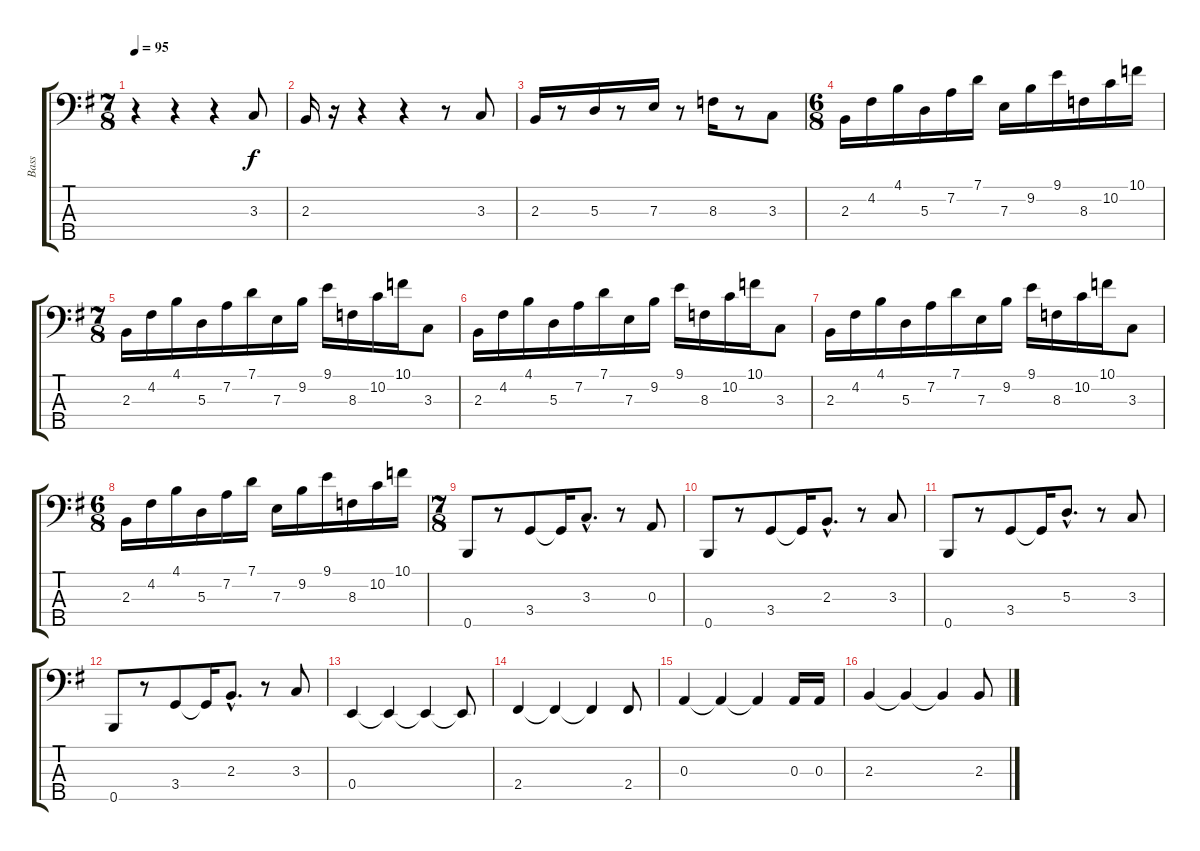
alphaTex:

\track ("Bass" "Bass") {instrument electricbassfinger}
\staff {score tabs}
\tuning (G2 D2 A1 E1 B0) {hide}
\ts (7 8)
\tempo 95
\clef f4
\ks eminor
r.4{dy f instrument electricbassfinger} r.4 r.4 3.3.8 |
2.3.16 r.16 r.4 r.4 r.8 3.3.8 |
2.3.16 r.8 5.3.16 r.8 7.3.16 r.8 8.3.16 r.8 3.3.8 |
\ts (6 8)
2.3.16 4.2.16 4.1.16 5.3.16 7.2.16 7.1.16 7.3.16 9.2.16 9.1.16 8.3.16 10.2.16 10.1.16 |
\ts (7 8)
2.3.16 4.2.16 4.1.16 5.3.16 7.2.16 7.1.16 7.3.16 9.2.16 9.1.16 8.3.16 10.2.16 10.1.16 3.3.8 |
2.3.16 4.2.16 4.1.16 5.3.16 7.2.16 7.1.16 7.3.16 9.2.16 9.1.16 8.3.16 10.2.16 10.1.16 3.3.8 |
2.3.16 4.2.16 4.1.16 5.3.16 7.2.16 7.1.16 7.3.16 9.2.16 9.1.16 8.3.16 10.2.16 10.1.16 3.3.8 |
\ts (6 8)
2.3.16 4.2.16 4.1.16 5.3.16 7.2.16 7.1.16 7.3.16 9.2.16 9.1.16 8.3.16 10.2.16 10.1.16 |
\ts (7 8)
0.5.8 r.8 3.4.8 3.4{t}.16 3.3{hac}.8{d} r.8 0.3.8 |
0.5.8 r.8 3.4.8 3.4{t}.16 2.3{hac}.8{d} r.8 3.3.8 |
0.5.8 r.8 3.4.8 3.4{t}.16 5.3{hac}.8{d} r.8 3.3.8 |
0.5.8 r.8 3.4.8 3.4{t}.16 2.3{hac}.8{d} r.8 3.3.8 |
0.4.4 0.4{t}.4 0.4{t}.4 0.4{t}.8 |
2.4.4 2.4{t}.4 2.4{t}.4 2.4.8 |
0.3.4 0.3{t}.4 0.3{t}.4 0.3.16 0.3.16 |
2.3.4 2.3{t}.4 2.3{t}.4 2.3.8
